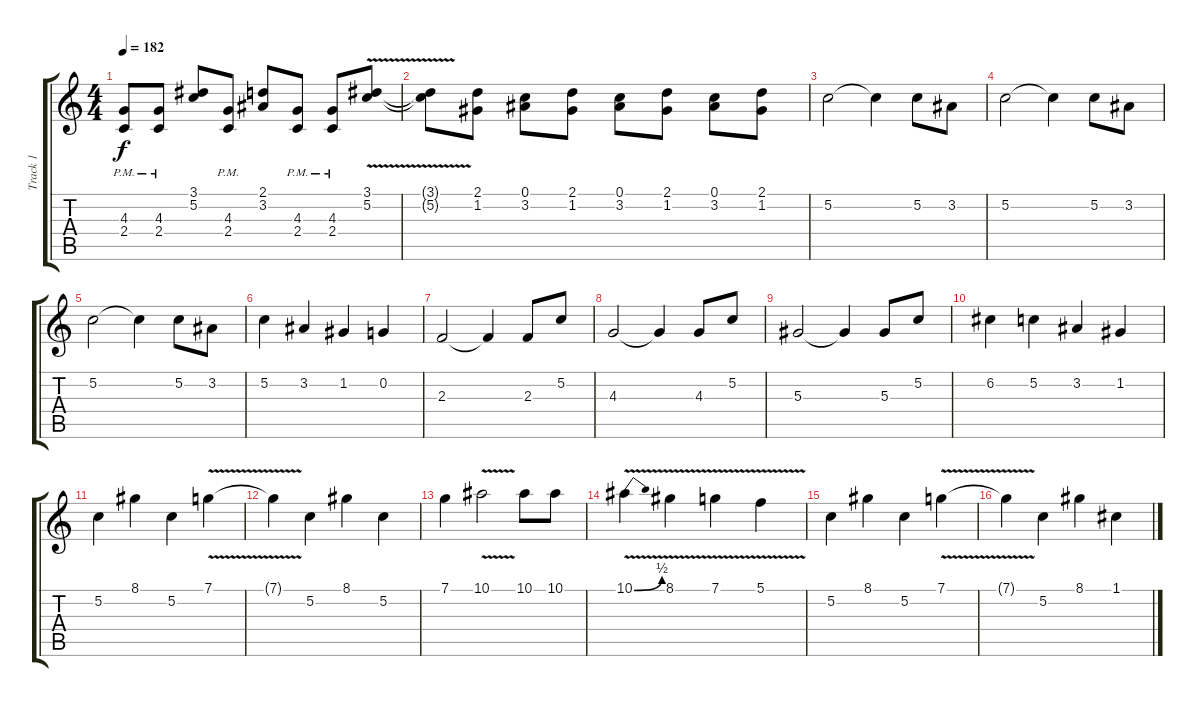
\track ("Track 1" "Track 1") {instrument distortionguitar}
\staff {score tabs}
\tuning (C4 G3 Eb3 Bb2 F2 C2) {hide}
\ts (4 4)
\tempo 182
\clef g2
\ks c
(4.3{pm} 2.4{pm}).8{dy f} (4.3{pm} 2.4{pm}).8 (3.1 5.2).8 (4.3{pm} 2.4{pm}).8 (2.1 3.2).8 (4.3{pm} 2.4{pm}).8 (4.3{pm} 2.4{pm}).8 (3.1{v} 5.2{v}).8 |
(3.1{t} 5.2{t}).8 (2.1 1.2).8 (0.1 3.2).8 (2.1 1.2).8 (0.1 3.2).8 (2.1 1.2).8 (0.1 3.2).8 (2.1 1.2).8 |
5.2.2 5.2{t}.4 5.2.8 3.2.8 |
5.2.2 5.2{t}.4 5.2.8 3.2.8 |
5.2.2 5.2{t}.4 5.2.8 3.2.8 |
5.2.4 3.2.4 1.2.4 0.2.4 |
2.3.2 2.3{t}.4 2.3.8 5.2.8 |
4.3.2 4.3{t}.4 4.3.8 5.2.8 |
5.3.2 5.3{t}.4 5.3.8 5.2.8 |
6.2.4 5.2.4 3.2.4 1.2.4 |
5.2.4 8.1.4 5.2.4 7.1{v}.4 |
7.1{t}.4 5.2.4 8.1.4 5.2.4 |
7.1.4 10.1{v}.2 10.1.8 10.1.8 |
10.1{be (bend 0 0 60 2) v}.4 8.1{v}.4 7.1{v}.4 5.1{v}.4 |
5.2.4 8.1.4 5.2.4 7.1{v}.4 |
7.1{t}.4 5.2.4 8.1.4 1.1{ss}.4
